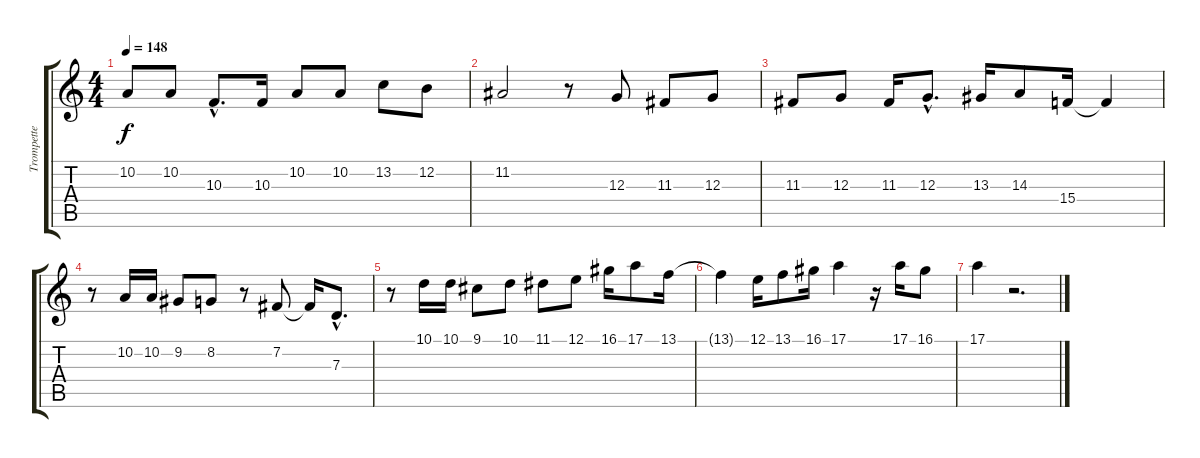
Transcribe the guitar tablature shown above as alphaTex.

\track ("Trompette" "Trompette") {instrument trumpet}
\staff {score tabs}
\tuning (E4 B3 G3 D3 A2 E2) {hide}
\ts (4 4)
\tempo 148
\clef g2
\ks c
10.2.8{dy f} 10.2.8 10.3{hac}.8{d} 10.3.16 10.2.8 10.2.8 13.2.8 12.2.8 |
11.2.2 r.8 12.3.8 11.3.8 12.3.8 |
11.3.8 12.3.8 11.3.16 12.3{hac}.8{d} 13.3.16 14.3.8 15.4.16 15.4{t}.4 |
r.8 10.2.16 10.2.16 9.2.8 8.2.8 r.8 7.2.8 7.2{t}.16 7.3{hac}.8{d} |
r.8 10.1.16 10.1.16 9.1.8 10.1.8 11.1.8 12.1.8 16.1.16 17.1.8 13.1.16 |
13.1{t}.4 12.1.16 13.1.8 16.1.16 17.1.4 r.16 17.1.16 16.1.8 |
17.1.4 r.2{d}
